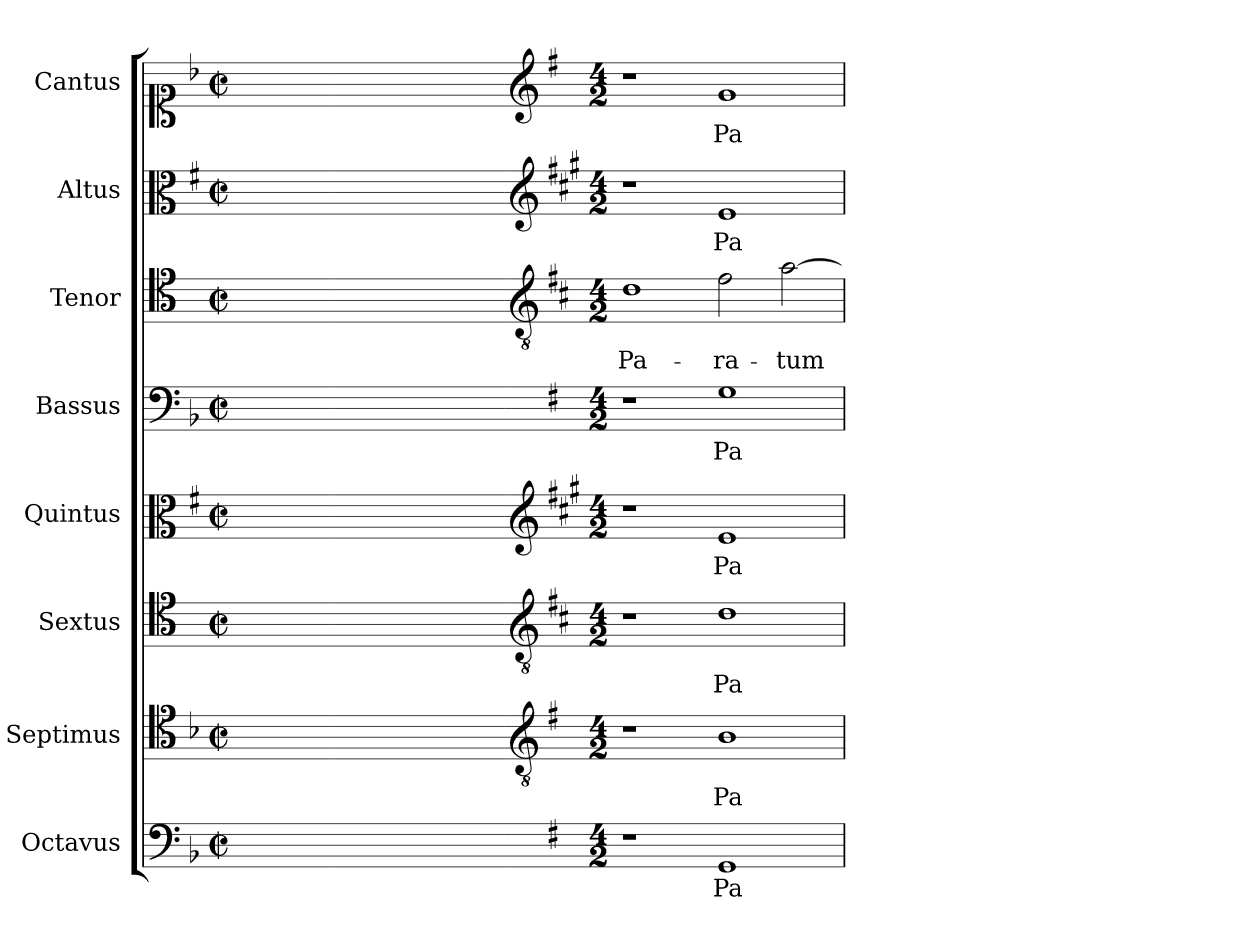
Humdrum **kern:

**kern	**text	**kern	**text	**kern	**text	**kern	**text	**kern	**text	**kern	**text	**kern	**text	**kern	**text
*part8	*part8	*part7	*part7	*part6	*part6	*part5	*part5	*part4	*part4	*part3	*part3	*part2	*part2	*part1	*part1
*staff8	*staff8	*staff7	*staff7	*staff6	*staff6	*staff5	*staff5	*staff4	*staff4	*staff3	*staff3	*staff2	*staff2	*staff1	*staff1
*I"Octavus	*	*I"Septimus	*	*I"Sextus	*	*I"Quintus	*	*I"Bassus	*	*I"Tenor	*	*I"Altus	*	*I"Cantus	*
*	*	*	*	*	*	*	*	*I'B	*	*I'T	*	*I'A	*	*I'C	*
*clefF4	*	*clefC4	*	*clefC4	*	*clefC3	*	*clefF4	*	*clefC4	*	*clefC3	*	*clefC1	*
*	*	*	*	*ITrd4c7	*	*ITrd1c2	*	*	*	*ITrd4c7	*	*ITrd1c2	*	*	*
*k[b-]	*	*k[b-]	*	*k[b-]	*	*k[b-]	*	*k[b-]	*	*k[b-]	*	*k[b-]	*	*k[b-]	*
*F:	*	*F:	*	*F:	*	*F:	*	*F:	*	*F:	*	*F:	*	*F:	*
*M2/2	*	*M2/2	*	*M2/2	*	*M2/2	*	*M2/2	*	*M2/2	*	*M2/2	*	*M2/2	*
*met(c|)	*	*met(c|)	*	*met(c|)	*	*met(c|)	*	*met(c|)	*	*met(c|)	*	*met(c|)	*	*met(c|)	*
=	=	=	=	=	=	=	=	=	=	=	=	=	=	=	=
1ryy	.	1ryy	.	1ryy	.	1ryy	.	1ryy	.	1ryy	.	1ryy	.	1ryy	.
=1X-	=1X-	=1X-	=1X-	=1X-	=1X-	=1X-	=1X-	=1X-	=1X-	=1X-	=1X-	=1X-	=1X-	=1X-	=1X-
4ryy	.	4ryy	.	4ryy	.	4ryy	.	4ryy	.	4ryy	.	4ryy	.	4ryy	.
4ryy	.	4ryy	.	4ryy	.	4ryy	.	4ryy	.	4ryy	.	4ryy	.	4ryy	.
4ryy	.	4ryy	.	4ryy	.	4ryy	.	4ryy	.	4ryy	.	4ryy	.	4ryy	.
4ryy	.	4ryy	.	4ryy	.	4ryy	.	4ryy	.	4ryy	.	4ryy	.	4ryy	.
=1-	=1-	=1-	=1-	=1-	=1-	=1-	=1-	=1-	=1-	=1-	=1-	=1-	=1-	=1-	=1-
*	*	*clefGv2	*	*clefGv2	*	*clefG2	*	*	*	*clefGv2	*	*clefG2	*	*clefG2	*
*k[f#]	*	*k[f#]	*	*k[f#]	*	*k[f#]	*	*k[f#]	*	*k[f#]	*	*k[f#]	*	*k[f#]	*
*G:	*	*G:	*	*G:	*	*G:	*	*G:	*	*G:	*	*G:	*	*G:	*
*M4/2	*	*M4/2	*	*M4/2	*	*M4/2	*	*M4/2	*	*M4/2	*	*M4/2	*	*M4/2	*
!	!	!	!	!	!	!	!	!	!	!	!LO:LY:b	!	!	!	!
1r	.	1r	.	1r	.	1r	.	1r	.	1G	Pa-	1r	.	1r	.
!	!LO:LY:b	!	!LO:LY:b	!	!LO:LY:b	!	!LO:LY:b	!	!LO:LY:b	!	!LO:LY:b	!	!LO:LY:b	!	!LO:LY:b
1GG	Pa-	1B	Pa-	1G	Pa-	1d	Pa-	1G	Pa-	2B\	-ra-	1d	Pa-	1g	Pa-
!	!	!	!	!	!	!	!	!	!	!	!LO:LY:b	!	!	!	!
.	.	.	.	.	.	.	.	.	.	[2d\	-tum	.	.	.	.
=	=	=	=	=	=	=	=	=	=	=	=	=	=	=	=
*-	*-	*-	*-	*-	*-	*-	*-	*-	*-	*-	*-	*-	*-	*-	*-
